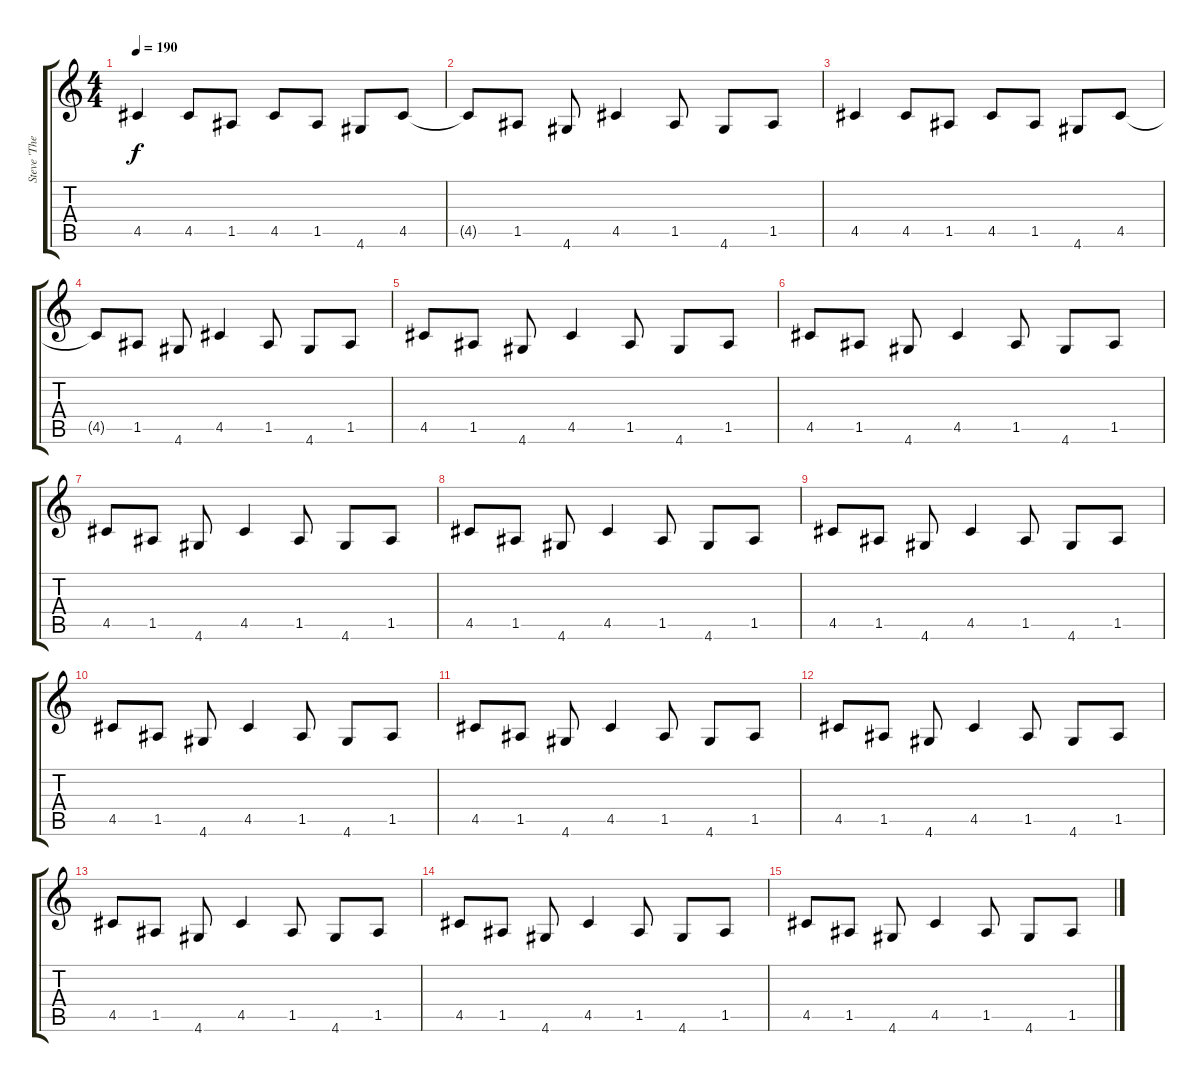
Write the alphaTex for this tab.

\track ("Steve 'The Colonel' Cropper" "Steve 'The") {instrument electricguitarmuted}
\staff {score tabs}
\tuning (E4 B3 G3 D3 A2 E2) {hide}
\ts (4 4)
\tempo 190
\clef g2
\ks c
4.5.4{dy f} 4.5.8 1.5.8 4.5.8 1.5.8 4.6.8 4.5.8 |
4.5{t}.8 1.5.8 4.6.8 4.5.4 1.5.8 4.6.8 1.5.8 |
4.5.4 4.5.8 1.5.8 4.5.8 1.5.8 4.6.8 4.5.8 |
4.5{t}.8 1.5.8 4.6.8 4.5.4 1.5.8 4.6.8 1.5.8 |
4.5.8 1.5.8 4.6.8 4.5.4 1.5.8 4.6.8 1.5.8 |
4.5.8 1.5.8 4.6.8 4.5.4 1.5.8 4.6.8 1.5.8 |
4.5.8 1.5.8 4.6.8 4.5.4 1.5.8 4.6.8 1.5.8 |
4.5.8 1.5.8 4.6.8 4.5.4 1.5.8 4.6.8 1.5.8 |
4.5.8 1.5.8 4.6.8 4.5.4 1.5.8 4.6.8 1.5.8 |
4.5.8 1.5.8 4.6.8 4.5.4 1.5.8 4.6.8 1.5.8 |
4.5.8 1.5.8 4.6.8 4.5.4 1.5.8 4.6.8 1.5.8 |
4.5.8 1.5.8 4.6.8 4.5.4 1.5.8 4.6.8 1.5.8 |
4.5.8 1.5.8 4.6.8 4.5.4 1.5.8 4.6.8 1.5.8 |
4.5.8 1.5.8 4.6.8 4.5.4 1.5.8 4.6.8 1.5.8 |
4.5.8 1.5.8 4.6.8 4.5.4 1.5.8 4.6.8 1.5.8
